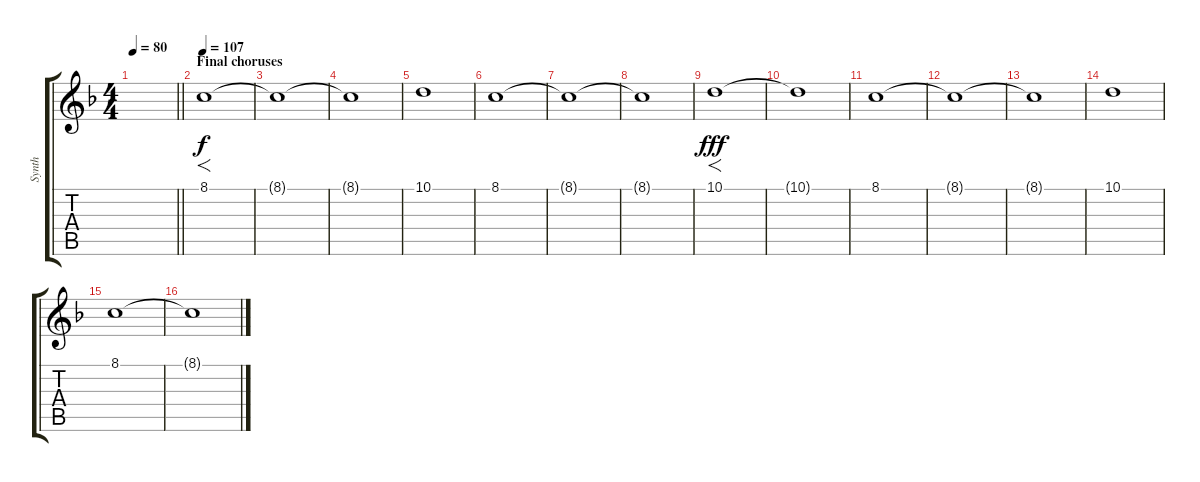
\track ("Synth" "Synth") {instrument pad2warm}
\staff {score tabs}
\tuning (E4 B3 G3 D3 A2 E2) {hide}
\ts (4 4)
\tempo 80
\clef g2
\barLineRight lightlight
\ks f
|
\section ("" "Final choruses")
\tempo 107
8.1.1{f instrument tremolostrings} |
8.1{t}.1 |
8.1{t}.1 |
10.1.1 |
8.1.1{volume 5} |
8.1{t}.1 |
8.1{t}.1 |
10.1.1{f dy fff} |
10.1{t}.1 |
8.1.1 |
8.1{t}.1 |
8.1{t}.1 |
10.1.1 |
8.1.1 |
8.1{t}.1
